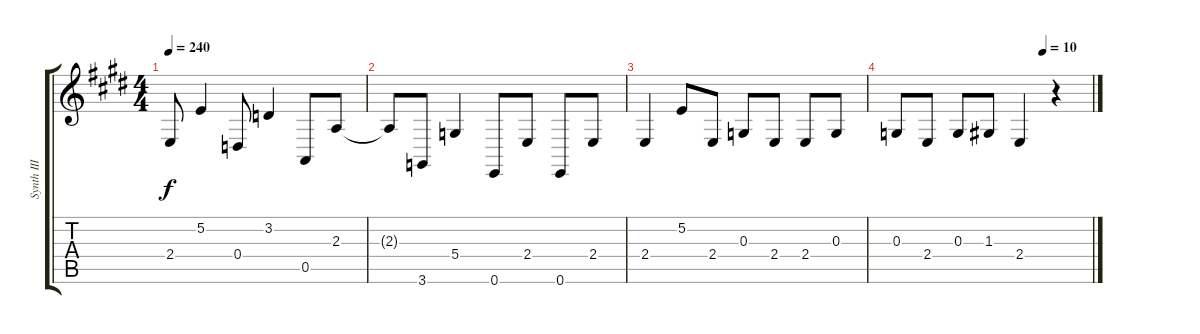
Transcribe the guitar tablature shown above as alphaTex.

\track ("Synth III (Kotobuki Tsumugi)" "Synth III ") {instrument clavinet}
\staff {score tabs}
\tuning (E4 B3 G3 D3 A2 E2) {hide}
\ts (4 4)
\tempo 240
\clef g2
\ks e
2.4.8{dy f} 5.2.4 0.4.8 3.2.4 0.5.8 2.3.8 |
2.3{t}.8 3.6.8 5.4.4 0.6.8 2.4.8 0.6.8 2.4.8 |
2.4.4 5.2.8 2.4.8 0.3.8 2.4.8 2.4.8 0.3.8 |
\tempo (10 0.75)
0.3.8 2.4.8 0.3.8 1.3.8 2.4.4 r.4
